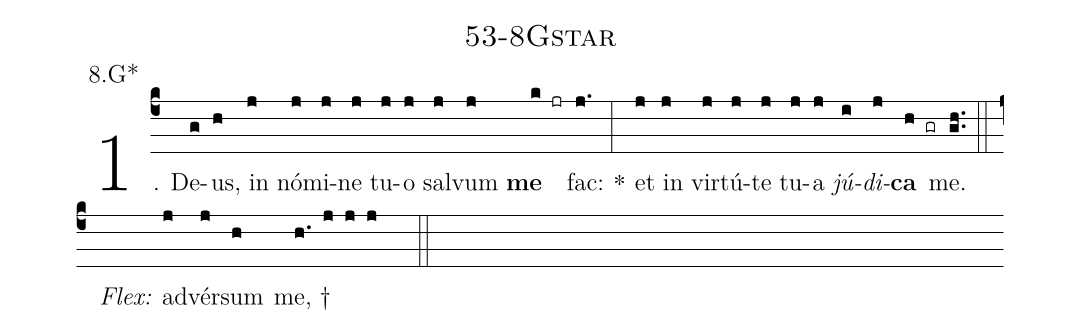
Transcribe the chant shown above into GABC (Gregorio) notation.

name: 53-8Gstar;
annotation: 8.G*;
%%
(c4)1. De(g)us,(h) in(j) nó(j)mi(j)ne(j) tu(j)o(j) sal(j)vum(j) <b>me</b>(k jr) fac:(j.) *(:) et(j) in(j) vir(j)tú(j)te(j) tu(j)a(j) <i>jú</i>(i)<i>di</i>(j)<b>ca</b>(h gr) me.(gh..) (::)
<i>Flex:</i>()  ad(j)vér(j)sum(h) me, †(h. j j j  ::)
